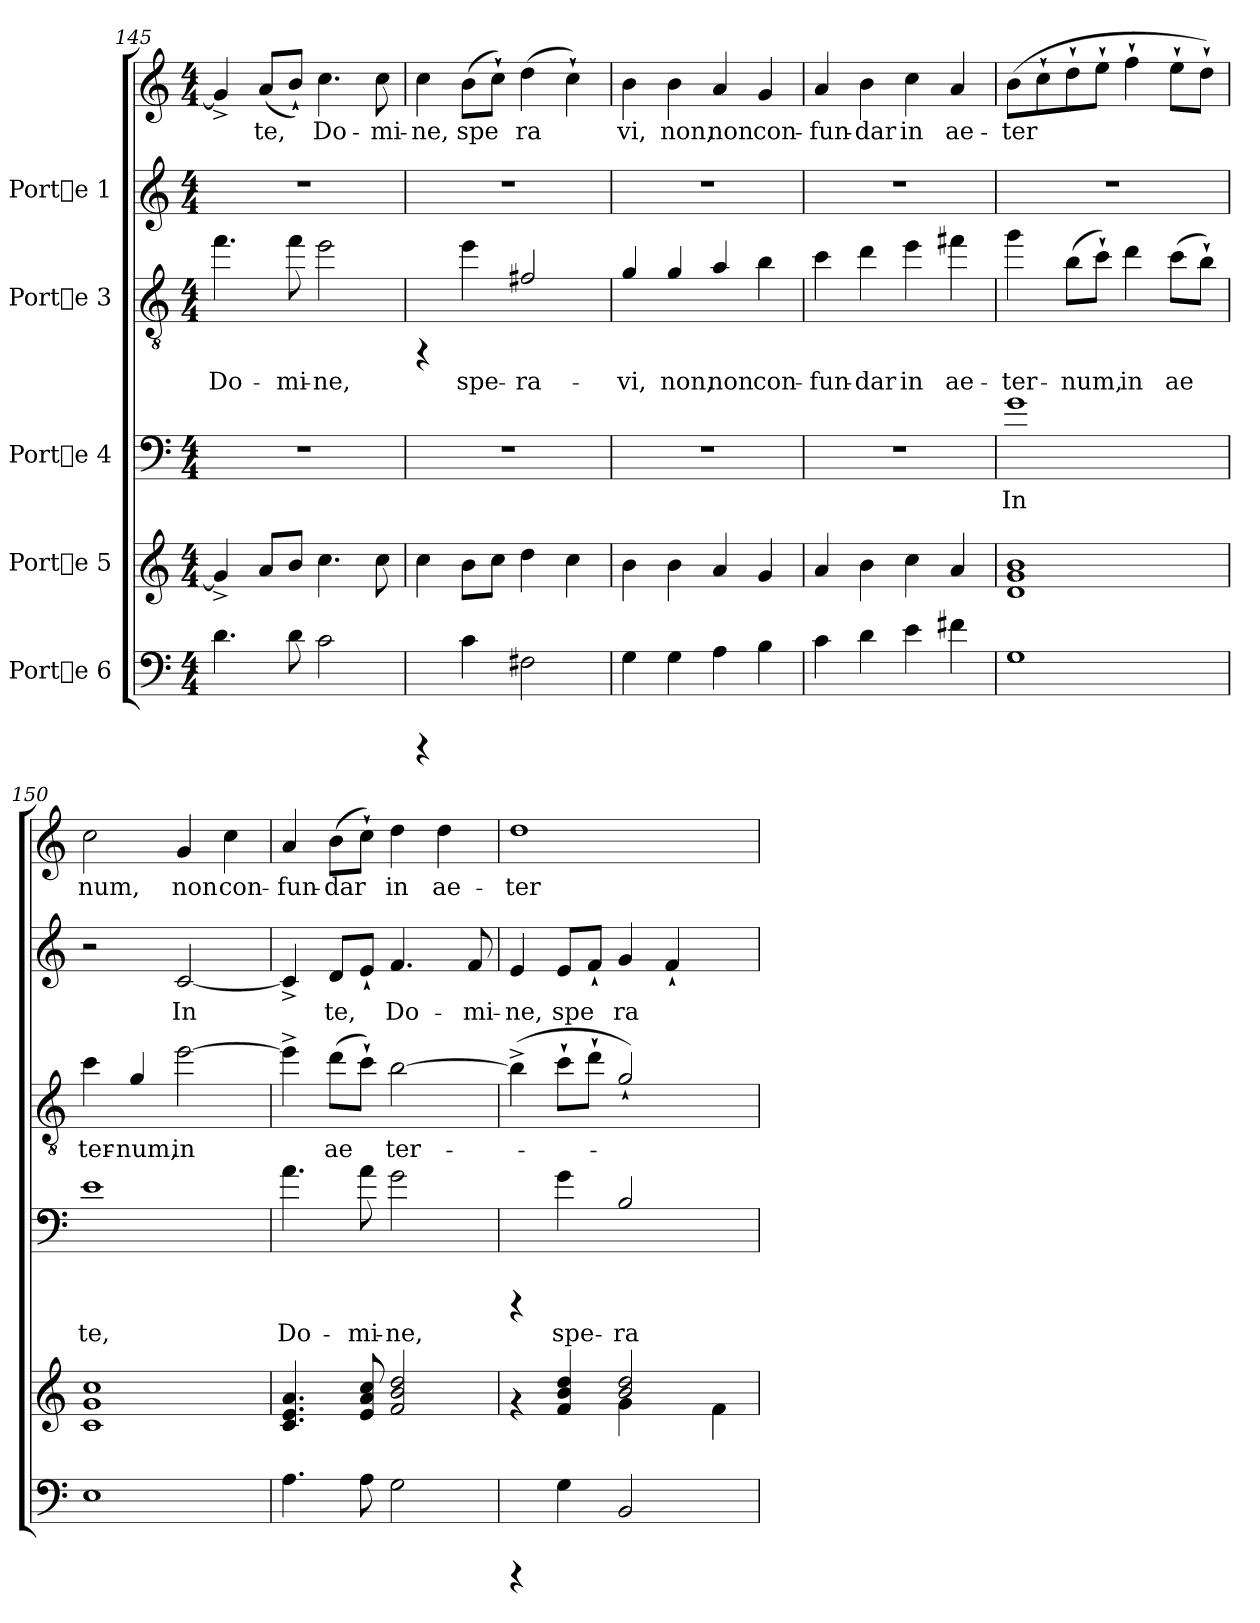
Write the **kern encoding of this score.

**kern	**kern	**kern	**text	**kern	**text	**kern	**text	**kern	**text
*part5	*part4	*part3	*part3	*part2	*part2	*part1	*part1	*part1	*part1
*staff6	*staff5	*staff4	*staff4	*staff3	*staff3	*staff2	*staff2	*staff1	*staff1
*I"Porte 6	*I"Porte 5	*I"Porte 4	*	*I"Porte 3	*	*I"Porte 1	*	*	*
*clefF4	*clefG2	*clefF4	*	*clefGv2	*	*clefG2	*	*clefG2	*
*	*	*ITrd7c12	*	*ITrd7c12	*	*	*	*	*
*M4/4	*M4/4	*M4/4	*	*M4/4	*	*M4/4	*	*M4/4	*
=145	=145	=145	=145	=145	=145	=145	=145	=145	=145
!	!	!	!	!	!LO:LY:b	!	!	!	!LO:LY:b
4.d\	4g^</]	1r	.	4.f\	Do-	1r	.	4g^</]	.
!	!	!	!	!	!	!	!	!	!LO:LY:b
.	8a/L	.	.	.	.	.	.	(>8a/L	te,
!	!	!	!	!	!LO:LY:b	!	!	!	!LO:LY:b
8d\	8b/J	.	.	8f\	-mi-	.	.	8b`</J)	.
!	!	!	!	!	!LO:LY:b	!	!	!	!LO:LY:b
2c\	4.cc\	.	.	2e\	-ne,	.	.	4.cc\	Do-
!	!	!	!	!	!	!	!	!	!LO:LY:b
.	8cc\	.	.	.	.	.	.	8cc\	-mi-
=146	=146	=146	=146	=146	=146	=146	=146	=146	=146
!	!	!	!	!	!	!	!	!	!LO:LY:b
4rCCC	4cc\	1r	.	4rFF	.	1r	.	4cc\	-ne,
!	!	!	!	!	!LO:LY:b	!	!	!	!LO:LY:b
4c\	8b\L	.	.	4e\	spe-	.	.	(>8b\L	spe-
!	!	!	!	!	!	!	!	!	!LO:LY:b
.	8cc\J	.	.	.	.	.	.	8cc`>\J)	-
!	!	!	!	!	!LO:LY:b	!	!	!	!LO:LY:b
2F#X\	4dd\	.	.	2F#X/	-ra-	.	.	(>4dd\	ra-
!	!	!	!	!	!	!	!	!	!LO:LY:b
.	4cc\	.	.	.	.	.	.	4cc`>\)	--
=147	=147	=147	=147	=147	=147	=147	=147	=147	=147
!	!	!	!	!	!LO:LY:b	!	!	!	!LO:LY:b
4G\	4b\	1r	.	4G/	-vi,	1r	.	4b\	-vi,
!	!	!	!	!	!LO:LY:b	!	!	!	!LO:LY:b
4G\	4b\	.	.	4G/	non,	.	.	4b\	non,
!	!	!	!	!	!LO:LY:b	!	!	!	!LO:LY:b
4A\	4a/	.	.	4A/	non	.	.	4a/	non
!	!	!	!	!	!LO:LY:b	!	!	!	!LO:LY:b
4B\	4g/	.	.	4B\	con-	.	.	4g/	con-
!!LO:PB:g=z
=148	=148	=148	=148	=148	=148	=148	=148	=148	=148
!	!	!	!	!	!LO:LY:b	!	!	!	!LO:LY:b
4c\	4a/	1r	.	4c\	-fun-	1r	.	4a/	-fun-
!	!	!	!	!	!LO:LY:b	!	!	!	!LO:LY:b
4d\	4b\	.	.	4d\	-dar	.	.	4b\	-dar
!	!	!	!	!	!LO:LY:b	!	!	!	!LO:LY:b
4e\	4cc\	.	.	4e\	in	.	.	4cc\	in
!	!	!	!	!	!LO:LY:b	!	!	!	!LO:LY:b
4f#X\	4a/	.	.	4f#X\	ae-	.	.	4a/	ae-
=149	=149	=149	=149	=149	=149	=149	=149	=149	=149
!	!	!	!LO:LY:b	!	!LO:LY:b	!	!	!	!LO:LY:b
1G	1b 1g 1d	1G	In	4g\	-ter-	1r	.	(>8b\L	-ter-
!	!	!	!	!	!	!	!	!	!LO:LY:b
.	.	.	.	.	.	.	.	8cc`>\	--
!	!	!	!	!	!LO:LY:b	!	!	!	!LO:LY:b
.	.	.	.	(>8B\L	-num,	.	.	8dd`>\	--
!	!	!	!	!	!LO:LY:b	!	!	!	!LO:LY:b
.	.	.	.	8c`>\J)	.	.	.	8ee`>\J	--
!	!	!	!	!	!LO:LY:b	!	!	!	!LO:LY:b
.	.	.	.	4d\	in	.	.	4ff`>\	--
!	!	!	!	!	!LO:LY:b	!	!	!	!LO:LY:b
.	.	.	.	(>8c\L	ae-	.	.	8ee`>\L	--
!	!	!	!	!	!LO:LY:b	!	!	!	!LO:LY:b
.	.	.	.	8B`>\J)	--	.	.	8dd`>\J)	--
=150	=150	=150	=150	=150	=150	=150	=150	=150	=150
!	!	!	!LO:LY:b	!	!LO:LY:b	!	!	!	!LO:LY:b
1E	1cc 1g 1c	1E	te,	4c\	-ter-	2r	.	2cc\	-num,
!	!	!	!	!	!LO:LY:b	!	!	!	!
.	.	.	.	4G/	-num,	.	.	.	.
!	!	!	!	!	!LO:LY:b	!	!LO:LY:b	!	!LO:LY:b
.	.	.	.	[>2e\	in	[<2c/	-In	4g/	non
!	!	!	!	!	!	!	!	!	!LO:LY:b
.	.	.	.	.	.	.	.	4cc\	con-
=151	=151	=151	=151	=151	=151	=151	=151	=151	=151
!	!	!	!LO:LY:b	!	!LO:LY:b	!	!LO:LY:b	!	!LO:LY:b
4.A\	4.a/ 4.e/ 4.c/	4.A\	Do-	4e^>\]	.	4c^</]	-	4a/	fun-
!	!	!	!	!	!LO:LY:b	!	!LO:LY:b	!	!LO:LY:b
.	.	.	.	(>8d\L	ae-	8d/L	te,	(>8b\L	-dar
!	!	!	!LO:LY:b	!	!LO:LY:b	!	!LO:LY:b	!	!LO:LY:b
8A\	8cc/ 8a/ 8e/	8A\	-mi-	8c`>\J)	-	8e`</J	.	8cc`>\J)	.
!	!	!	!LO:LY:b	!	!LO:LY:b	!	!LO:LY:b	!	!LO:LY:b
2G\	2dd/ 2b/ 2f/	2G\	-ne,	[>2B\	ter-	4.f/	Do-	4dd\	in
!	!	!	!	!	!	!	!	!	!LO:LY:b
.	.	.	.	.	.	.	.	4dd\	ae-
!	!	!	!	!	!	!	!LO:LY:b	!	!
.	.	.	.	.	.	8f/	-mi-	.	.
=152	=152	=152	=152	=152	=152	=152	=152	=152	=152
*	*^	*	*	*	*	*	*	*	*
!	!	!	!	!	!	!	!	!LO:LY:b	!	!LO:LY:b
4rCCC	4rf	2ryy	4rCCC	.	(>4B^>\]	.	4e/	-ne,	1dd	-ter-
!	!	!	!	!LO:LY:b	!	!	!	!LO:LY:b	!	!
4G\	4dd/ 4b/ 4f/	.	4G\	spe-	8c`>\L	.	8e/L	spe-	.	.
!	!	!	!	!	!	!	!	!LO:LY:b	!	!
.	.	.	.	.	8d`>\J	.	8f`</J	-	.	.
!	!	!	!	!LO:LY:b	!	!	!	!LO:LY:b	!	!
2BB/	2dd/ 2b/	4g\	2BB/	-ra-	2G`</)	.	4g/	ra-	.	.
!	!	!	!	!	!	!	!	!LO:LY:b	!	!
.	.	2ryy	.	.	.	.	4f`</	--	.	.
4ryy	4f\	.	4ryy	.	4ryy	.	4ryy	.	4ryy	.
*	*v	*v	*	*	*	*	*	*	*	*
=	=	=	=	=	=	=	=	=	=
*-	*-	*-	*-	*-	*-	*-	*-	*-	*-
